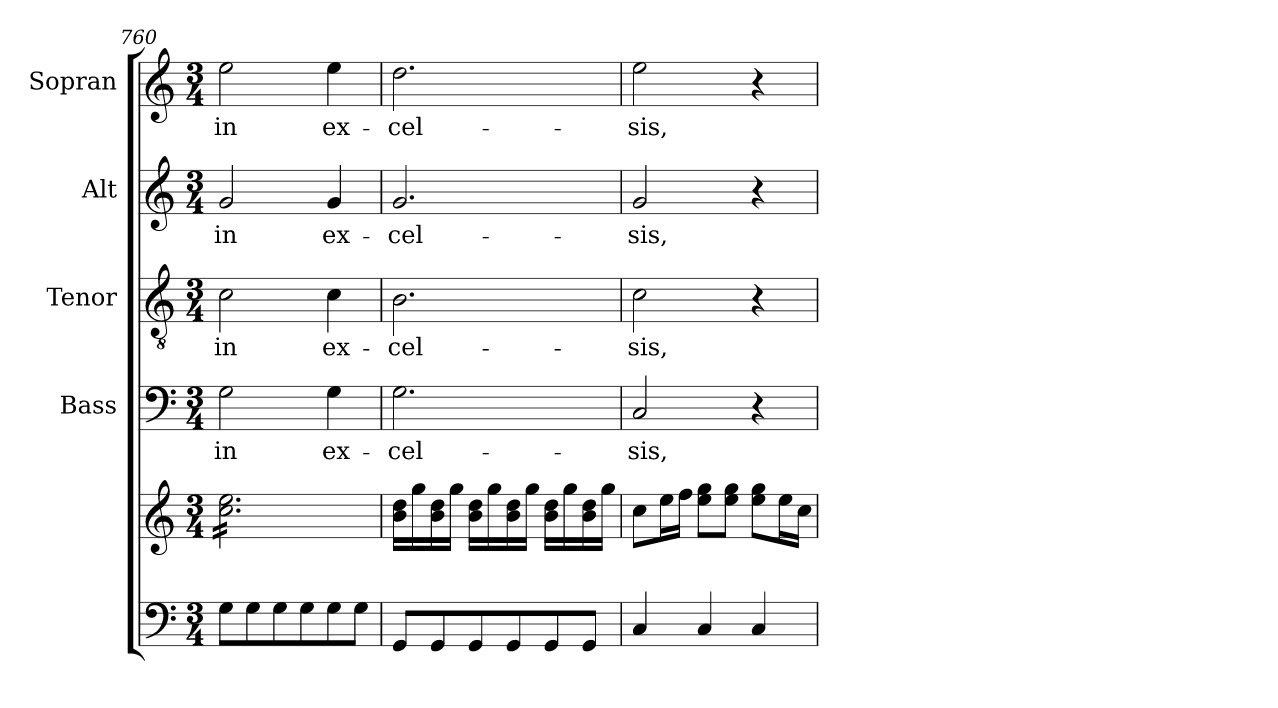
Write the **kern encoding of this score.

**kern	**kern	**kern	**text	**kern	**text	**kern	**text	**kern	**text
*part5	*part5	*part4	*part4	*part3	*part3	*part2	*part2	*part1	*part1
*staff6	*staff5	*staff4	*staff4	*staff3	*staff3	*staff2	*staff2	*staff1	*staff1
*	*	*I"Bass	*	*I"Tenor	*	*I"Alt	*	*I"Sopran	*
*	*	*I'B.	*	*I'T.	*	*I'A.	*	*I'S.	*
*clefF4	*clefG2	*clefF4	*	*clefGv2	*	*clefG2	*	*clefG2	*
*k[]	*k[]	*k[]	*	*k[]	*	*k[]	*	*k[]	*
*C:	*C:	*C:	*	*C:	*	*C:	*	*C:	*
*M3/4	*M3/4	*M3/4	*	*M3/4	*	*M3/4	*	*M3/4	*
=760	=760	=760	=760	=760	=760	=760	=760	=760	=760
!	!	!	!LO:LY:b	!	!LO:LY:b	!	!LO:LY:b	!	!LO:LY:b
*	*tremolo	*	*	*	*	*	*	*	*
8G\L	16cc\ 16ee\LL	2G\	in	2c\	in	2g/	in	2ee\	in
.	16cc\ 16ee\	.	.	.	.	.	.	.	.
8G\	16cc\ 16ee\	.	.	.	.	.	.	.	.
.	16cc\ 16ee\	.	.	.	.	.	.	.	.
8G\	16cc\ 16ee\	.	.	.	.	.	.	.	.
.	16cc\ 16ee\	.	.	.	.	.	.	.	.
8G\	16cc\ 16ee\	.	.	.	.	.	.	.	.
.	16cc\ 16ee\	.	.	.	.	.	.	.	.
!	!	!	!LO:LY:b	!	!LO:LY:b	!	!LO:LY:b	!	!LO:LY:b
8G\	16cc\ 16ee\	4G\	ex-	4c\	ex-	4g/	ex-	4ee\	ex-
.	16cc\ 16ee\	.	.	.	.	.	.	.	.
8G\J	16cc\ 16ee\	.	.	.	.	.	.	.	.
.	16cc\ 16ee\JJ	.	.	.	.	.	.	.	.
*	*Xtremolo	*	*	*	*	*	*	*	*
=761	=761	=761	=761	=761	=761	=761	=761	=761	=761
!	!	!	!LO:LY:b	!	!LO:LY:b	!	!LO:LY:b	!	!LO:LY:b
8GG/L	16b\ 16dd\LL	2.G\	-cel-	2.B\	-cel-	2.g/	-cel-	2.dd\	-cel-
.	16gg\	.	.	.	.	.	.	.	.
8GG/	16b\ 16dd\	.	.	.	.	.	.	.	.
.	16gg\JJ	.	.	.	.	.	.	.	.
8GG/	16b\ 16dd\LL	.	.	.	.	.	.	.	.
.	16gg\	.	.	.	.	.	.	.	.
8GG/	16b\ 16dd\	.	.	.	.	.	.	.	.
.	16gg\JJ	.	.	.	.	.	.	.	.
8GG/	16b\ 16dd\LL	.	.	.	.	.	.	.	.
.	16gg\	.	.	.	.	.	.	.	.
8GG/J	16b\ 16dd\	.	.	.	.	.	.	.	.
.	16gg\JJ	.	.	.	.	.	.	.	.
=762	=762	=762	=762	=762	=762	=762	=762	=762	=762
!	!	!	!LO:LY:b	!	!LO:LY:b	!	!LO:LY:b	!	!LO:LY:b
4C/	8cc\L	2C/	-sis,	2c\	-sis,	2g/	-sis,	2ee\	-sis,
.	16ee\L	.	.	.	.	.	.	.	.
.	16ff\JJ	.	.	.	.	.	.	.	.
4C/	8ee\ 8gg\L	.	.	.	.	.	.	.	.
.	8ee\ 8gg\J	.	.	.	.	.	.	.	.
4C/	8ee\ 8gg\L	4r	.	4r	.	4r	.	4r	.
.	16ee\L	.	.	.	.	.	.	.	.
.	16cc\JJ	.	.	.	.	.	.	.	.
=	=	=	=	=	=	=	=	=	=
*-	*-	*-	*-	*-	*-	*-	*-	*-	*-
